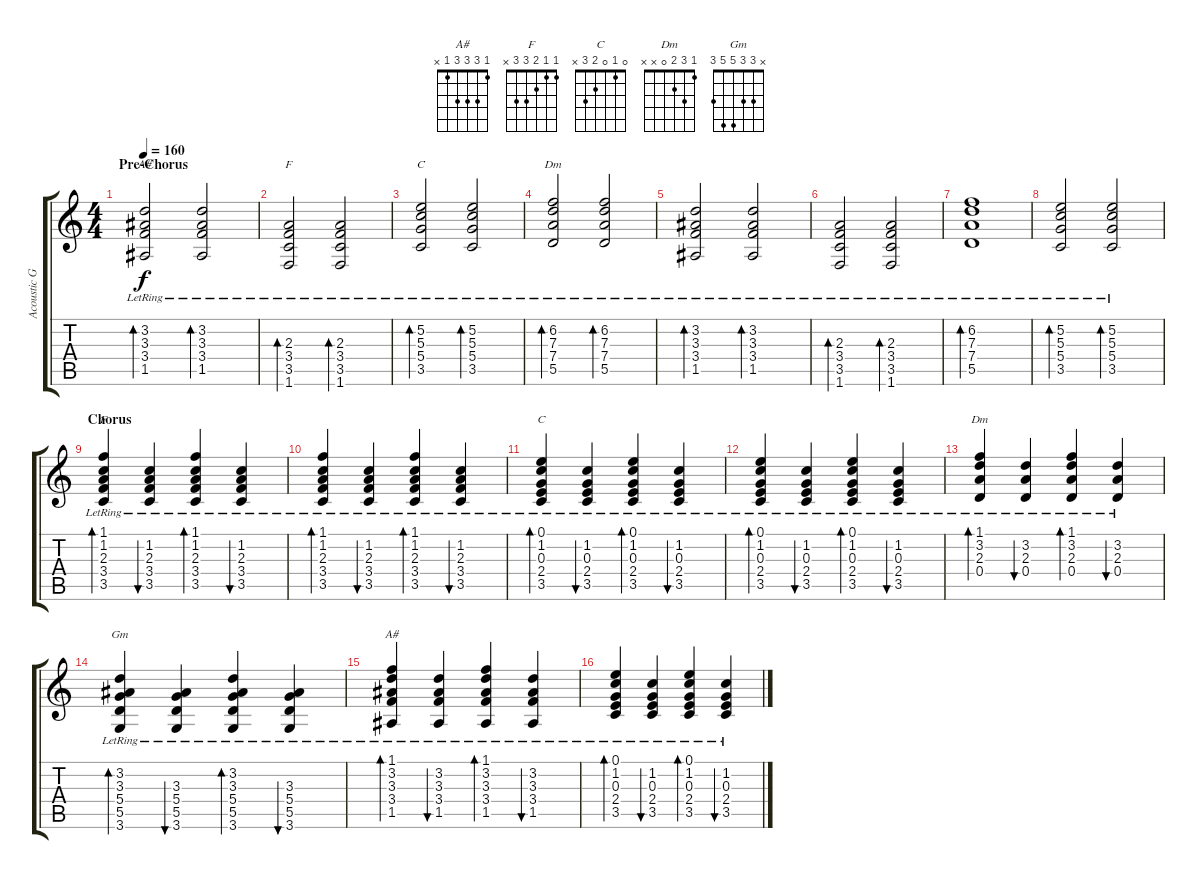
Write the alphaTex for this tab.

\track ("Acoustic Guitar" "Acoustic G") {instrument acousticguitarsteel}
\staff {score tabs}
\tuning (E4 B3 G3 D3 A2 E2) {hide}
\chord ("A#" x 3 3 3 1 x)
\chord ("F" x x 2 3 3 1)
\chord ("C" x 5 5 5 3 x)
\chord ("Dm" x 6 7 7 5 x) {firstfret 5}
\chord ("F" 1 1 2 3 3 x)
\chord ("C" 0 1 0 2 3 x)
\chord ("Dm" 1 3 2 0 x x)
\chord ("Gm" x 3 3 5 5 3)
\chord ("A#" 1 3 3 3 1 x)
\ts (4 4)
\section ("" "Pre-Chorus")
\tempo 160
\clef g2
\ks c
(3.2{lr} 3.3{lr} 3.4{lr} 1.5{lr}).2{bd 60 ch "A#" dy f} (3.2{lr} 3.3{lr} 3.4{lr} 1.5{lr}).2{bd 60} |
(2.3{lr} 3.4{lr} 3.5{lr} 1.6{lr}).2{bd 60 ch "F"} (2.3{lr} 3.4{lr} 3.5{lr} 1.6{lr}).2{bd 60} |
(5.2{lr} 5.3{lr} 5.4{lr} 3.5{lr}).2{bd 60 ch "C"} (5.2{lr} 5.3{lr} 5.4{lr} 3.5{lr}).2{bd 60} |
(6.2{lr} 7.3{lr} 7.4{lr} 5.5{lr}).2{bd 60 ch "Dm"} (6.2{lr} 7.3{lr} 7.4{lr} 5.5{lr}).2{bd 60} |
(3.2{lr} 3.3{lr} 3.4{lr} 1.5{lr}).2{bd 60} (3.2{lr} 3.3{lr} 3.4{lr} 1.5{lr}).2{bd 60} |
(2.3{lr} 3.4{lr} 3.5{lr} 1.6{lr}).2{bd 60} (2.3{lr} 3.4{lr} 3.5{lr} 1.6{lr}).2{bd 60} |
(6.2{lr} 7.3{lr} 7.4{lr} 5.5{lr}).1{bd 60} |
(5.2{lr} 5.3{lr} 5.4{lr} 3.5{lr}).2{bd 60} (5.2{lr} 5.3{lr} 5.4{lr} 3.5{lr}).2{bd 60} |
\section ("" "Chorus")
(1.1{lr} 1.2{lr} 2.3{lr} 3.4{lr} 3.5{lr}).4{bd 60 ch "F"} (1.2{lr} 2.3{lr} 3.4{lr} 3.5{lr}).4{bu 60} (1.1{lr} 1.2{lr} 2.3{lr} 3.4{lr} 3.5{lr}).4{bd 60} (1.2{lr} 2.3{lr} 3.4{lr} 3.5{lr}).4{bu 60} |
(1.1{lr} 1.2{lr} 2.3{lr} 3.4{lr} 3.5{lr}).4{bd 60} (1.2{lr} 2.3{lr} 3.4{lr} 3.5{lr}).4{bu 60} (1.1{lr} 1.2{lr} 2.3{lr} 3.4{lr} 3.5{lr}).4{bd 60} (1.2{lr} 2.3{lr} 3.4{lr} 3.5{lr}).4{bu 60} |
(0.1{lr} 1.2{lr} 0.3{lr} 2.4{lr} 3.5{lr}).4{bd 60 ch "C"} (1.2{lr} 0.3{lr} 2.4{lr} 3.5{lr}).4{bu 60} (0.1{lr} 1.2{lr} 0.3{lr} 2.4{lr} 3.5{lr}).4{bd 60} (1.2{lr} 0.3{lr} 2.4{lr} 3.5{lr}).4{bu 60} |
(0.1{lr} 1.2{lr} 0.3{lr} 2.4{lr} 3.5{lr}).4{bd 60} (1.2{lr} 0.3{lr} 2.4{lr} 3.5{lr}).4{bu 60} (0.1{lr} 1.2{lr} 0.3{lr} 2.4{lr} 3.5{lr}).4{bd 60} (1.2{lr} 0.3{lr} 2.4{lr} 3.5{lr}).4{bu 60} |
(1.1{lr} 3.2{lr} 2.3{lr} 0.4{lr}).4{bd 60 ch "Dm"} (3.2{lr} 2.3{lr} 0.4{lr}).4{bu 60} (1.1{lr} 3.2{lr} 2.3{lr} 0.4{lr}).4{bd 60} (3.2{lr} 2.3{lr} 0.4{lr}).4{bu 60} |
(3.2{lr} 3.3{lr} 5.4{lr} 5.5{lr} 3.6{lr}).4{bd 60 ch "Gm"} (3.3{lr} 5.4{lr} 5.5{lr} 3.6{lr}).4{bu 60} (3.2{lr} 3.3{lr} 5.4{lr} 5.5{lr} 3.6{lr}).4{bd 60} (3.3{lr} 5.4{lr} 5.5{lr} 3.6{lr}).4{bu 60} |
(1.1{lr} 3.2{lr} 3.3{lr} 3.4{lr} 1.5{lr}).4{bd 60 ch "A#"} (3.2{lr} 3.3{lr} 3.4{lr} 1.5{lr}).4{bu 60} (1.1{lr} 3.2{lr} 3.3{lr} 3.4{lr} 1.5{lr}).4{bd 60} (3.2{lr} 3.3{lr} 3.4{lr} 1.5{lr}).4{bu 60} |
(0.1{lr} 1.2{lr} 0.3{lr} 2.4{lr} 3.5{lr}).4{bd 60} (1.2{lr} 0.3{lr} 2.4{lr} 3.5{lr}).4{bu 60} (0.1{lr} 1.2{lr} 0.3{lr} 2.4{lr} 3.5{lr}).4{bd 60} (1.2{lr} 0.3{lr} 2.4{lr} 3.5{lr}).4{bu 60}
